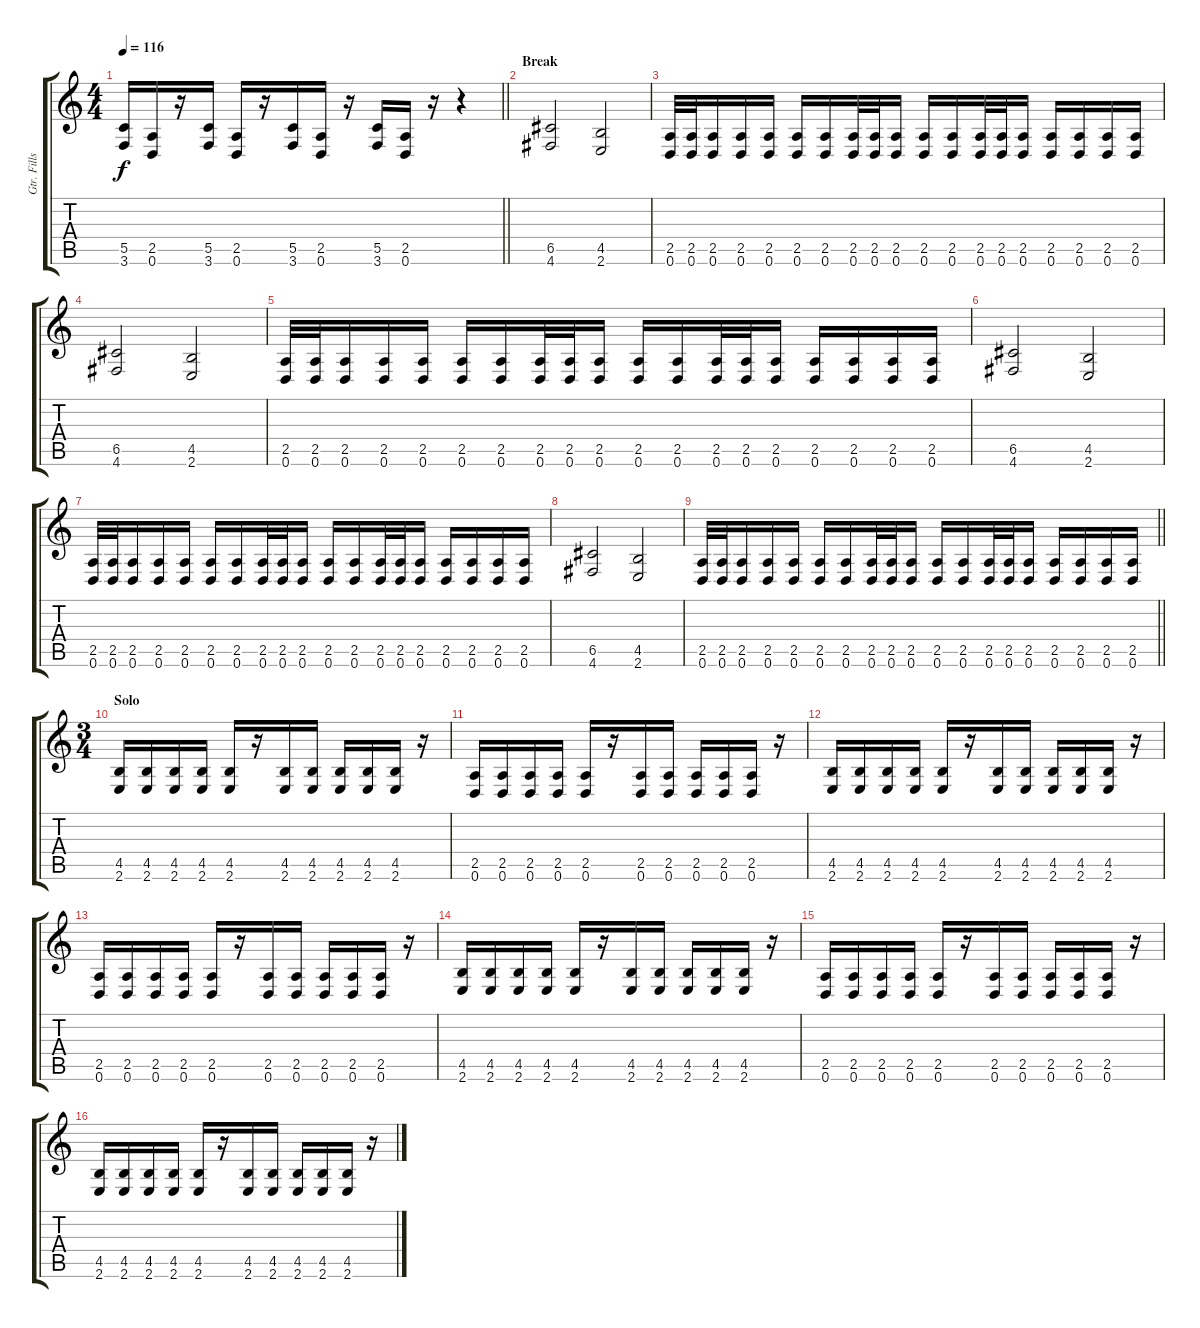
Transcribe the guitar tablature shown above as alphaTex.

\track ("Gtr. Fills" "Gtr. Fills") {instrument distortionguitar}
\staff {score tabs}
\tuning (D4 A3 F3 C3 G2 D2) {hide}
\ts (4 4)
\tempo 116
\clef g2
\barLineRight lightlight
\ks c
(5.5 3.6).16{dy f} (2.5 0.6).16 r.16 (5.5 3.6).16 (2.5 0.6).16 r.16 (5.5 3.6).16 (2.5 0.6).16 r.16 (5.5 3.6).16 (2.5 0.6).16 r.16 r.4 |
\section ("" "Break")
(6.5 4.6).2{volume 14} (4.5 2.6).2 |
(2.5 0.6).32 (2.5 0.6).32 (2.5 0.6).16 (2.5 0.6).16 (2.5 0.6).16 (2.5 0.6).16 (2.5 0.6).16 (2.5 0.6).32 (2.5 0.6).32 (2.5 0.6).16 (2.5 0.6).16 (2.5 0.6).16 (2.5 0.6).32 (2.5 0.6).32 (2.5 0.6).16 (2.5 0.6).16 (2.5 0.6).16 (2.5 0.6).16 (2.5 0.6).16 |
(6.5 4.6).2 (4.5 2.6).2 |
(2.5 0.6).32 (2.5 0.6).32 (2.5 0.6).16 (2.5 0.6).16 (2.5 0.6).16 (2.5 0.6).16 (2.5 0.6).16 (2.5 0.6).32 (2.5 0.6).32 (2.5 0.6).16 (2.5 0.6).16 (2.5 0.6).16 (2.5 0.6).32 (2.5 0.6).32 (2.5 0.6).16 (2.5 0.6).16 (2.5 0.6).16 (2.5 0.6).16 (2.5 0.6).16 |
(6.5 4.6).2 (4.5 2.6).2 |
(2.5 0.6).32 (2.5 0.6).32 (2.5 0.6).16 (2.5 0.6).16 (2.5 0.6).16 (2.5 0.6).16 (2.5 0.6).16 (2.5 0.6).32 (2.5 0.6).32 (2.5 0.6).16 (2.5 0.6).16 (2.5 0.6).16 (2.5 0.6).32 (2.5 0.6).32 (2.5 0.6).16 (2.5 0.6).16 (2.5 0.6).16 (2.5 0.6).16 (2.5 0.6).16 |
(6.5 4.6).2 (4.5 2.6).2 |
\barLineRight lightlight
(2.5 0.6).32 (2.5 0.6).32 (2.5 0.6).16 (2.5 0.6).16 (2.5 0.6).16 (2.5 0.6).16 (2.5 0.6).16 (2.5 0.6).32 (2.5 0.6).32 (2.5 0.6).16 (2.5 0.6).16 (2.5 0.6).16 (2.5 0.6).32 (2.5 0.6).32 (2.5 0.6).16 (2.5 0.6).16 (2.5 0.6).16 (2.5 0.6).16 (2.5 0.6).16 |
\ts (3 4)
\section ("" "Solo")
(4.5 2.6).16 (4.5 2.6).16 (4.5 2.6).16 (4.5 2.6).16 (4.5 2.6).16 r.16 (4.5 2.6).16 (4.5 2.6).16 (4.5 2.6).16 (4.5 2.6).16 (4.5 2.6).16 r.16 |
(2.5 0.6).16 (2.5 0.6).16 (2.5 0.6).16 (2.5 0.6).16 (2.5 0.6).16 r.16 (2.5 0.6).16 (2.5 0.6).16 (2.5 0.6).16 (2.5 0.6).16 (2.5 0.6).16 r.16 |
(4.5 2.6).16 (4.5 2.6).16 (4.5 2.6).16 (4.5 2.6).16 (4.5 2.6).16 r.16 (4.5 2.6).16 (4.5 2.6).16 (4.5 2.6).16 (4.5 2.6).16 (4.5 2.6).16 r.16 |
(2.5 0.6).16 (2.5 0.6).16 (2.5 0.6).16 (2.5 0.6).16 (2.5 0.6).16 r.16 (2.5 0.6).16 (2.5 0.6).16 (2.5 0.6).16 (2.5 0.6).16 (2.5 0.6).16 r.16 |
(4.5 2.6).16 (4.5 2.6).16 (4.5 2.6).16 (4.5 2.6).16 (4.5 2.6).16 r.16 (4.5 2.6).16 (4.5 2.6).16 (4.5 2.6).16 (4.5 2.6).16 (4.5 2.6).16 r.16 |
(2.5 0.6).16 (2.5 0.6).16 (2.5 0.6).16 (2.5 0.6).16 (2.5 0.6).16 r.16 (2.5 0.6).16 (2.5 0.6).16 (2.5 0.6).16 (2.5 0.6).16 (2.5 0.6).16 r.16 |
(4.5 2.6).16 (4.5 2.6).16 (4.5 2.6).16 (4.5 2.6).16 (4.5 2.6).16 r.16 (4.5 2.6).16 (4.5 2.6).16 (4.5 2.6).16 (4.5 2.6).16 (4.5 2.6).16 r.16
